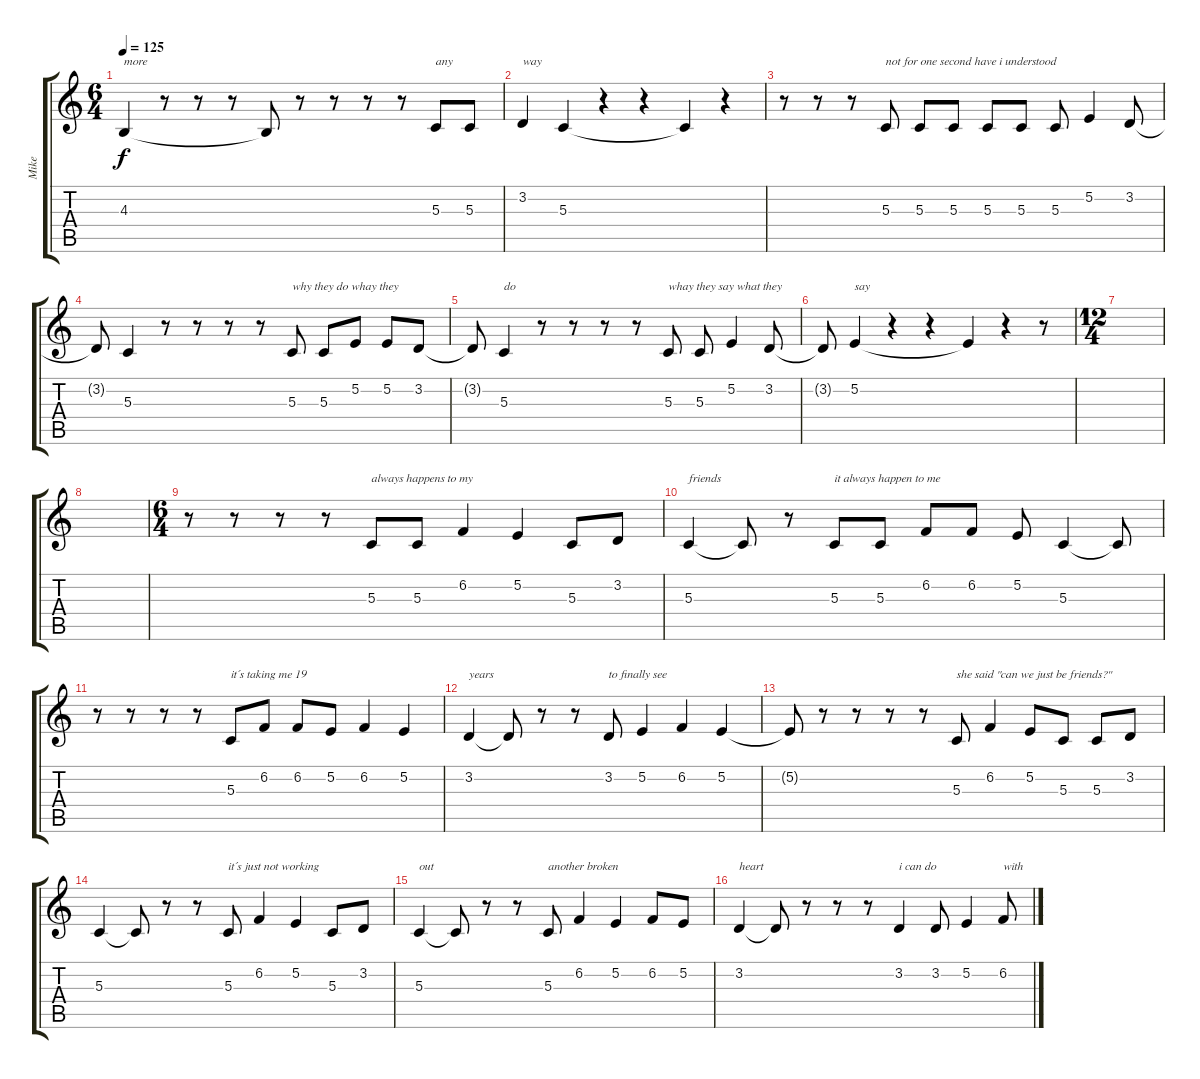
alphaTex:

\track ("Mike" "Mike") {instrument flute}
\staff {score tabs}
\tuning (E4 B3 G3 D3 A2 E2) {hide}
\ts (6 4)
\tempo 125
\clef g2
\ks c
4.3.4{txt "more" dy f} r.8 r.8 r.8 4.3{t}.8 r.8 r.8 r.8 r.8 5.3.8{txt "any"} 5.3.8 |
3.2.4{txt "way"} 5.3.4 r.4 r.4 5.3{t}.4 r.4 |
r.8 r.8 r.8 5.3.8{txt "not for one second have i understood"} 5.3.8 5.3.8 5.3.8 5.3.8 5.3.8 5.2.4 3.2.8 |
3.2{t}.8 5.3.4 r.8 r.8 r.8 r.8 5.3.8{txt "why they do whay they "} 5.3.8 5.2.8 5.2.8 3.2.8 |
3.2{t}.8 5.3.4{txt "do"} r.8 r.8 r.8 r.8 5.3.8{txt "whay they say what they"} 5.3.8 5.2.4 3.2.8 |
3.2{t}.8 5.2.4{txt "say"} r.4 r.4 5.2{t}.4 r.4 r.8 |
\ts (12 4)
|
|
\ts (6 4)
r.8 r.8 r.8 r.8 5.3.8{txt "always happens to my"} 5.3.8 6.2.4 5.2.4 5.3.8 3.2.8 |
5.3.4{txt "friends"} 5.3{t}.8 r.8 5.3.8{txt "it always happen to me"} 5.3.8 6.2.8 6.2.8 5.2.8 5.3.4 5.3{t}.8 |
r.8 r.8 r.8 r.8 5.3.8{txt "it´s taking me 19"} 6.2.8 6.2.8 5.2.8 6.2.4 5.2.4 |
3.2.4{txt "years"} 3.2{t}.8 r.8 r.8 3.2.8{txt "to finally see"} 5.2.4 6.2.4 5.2.4 |
5.2{t}.8 r.8 r.8 r.8 r.8 5.3.8{txt "she said \"can we just be friends?\""} 6.2.4 5.2.8 5.3.8 5.3.8 3.2.8 |
5.3.4 5.3{t}.8 r.8 r.8 5.3.8{txt "it´s just not working "} 6.2.4 5.2.4 5.3.8 3.2.8 |
5.3.4{txt "out"} 5.3{t}.8 r.8 r.8 5.3.8{txt "another broken "} 6.2.4 5.2.4 6.2.8 5.2.8 |
3.2.4{txt "heart"} 3.2{t}.8 r.8 r.8 r.8 3.2.4{txt "i can do "} 3.2.8 5.2.4 6.2.8{txt "with"}
